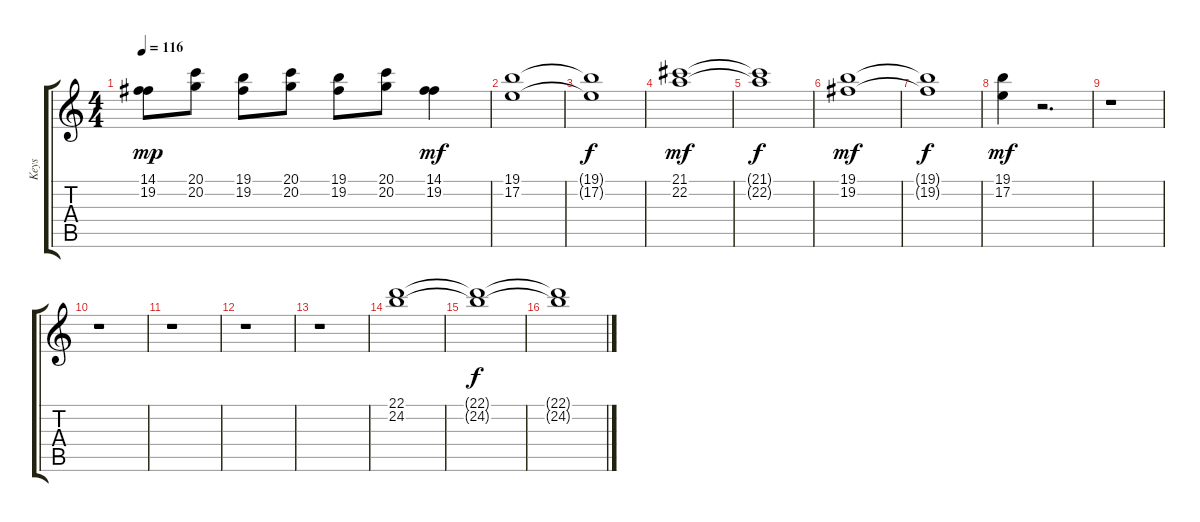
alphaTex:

\track ("Keys" "Keys") {instrument rockorgan}
\staff {score tabs}
\tuning (E4 B3 G3 D3 A2 E2) {hide}
\ts (4 4)
\tempo 116
\clef g2
\ks c
(14.1 19.2).8{dy mp} (20.1 20.2).8 (19.1 19.2).8 (20.1 20.2).8 (19.1 19.2).8 (20.1 20.2).8 (14.1 19.2).4{dy mf} |
(19.1 17.2).1 |
(19.1{t} 17.2{t}).1{dy f} |
(21.1 22.2).1{dy mf} |
(21.1{t} 22.2{t}).1{dy f} |
(19.1 19.2).1{dy mf} |
(19.1{t} 19.2{t}).1{dy f} |
(19.1 17.2).4{dy mf} r.2{d} |
r.1 |
r.1 |
r.1 |
r.1 |
r.1 |
(22.1 24.2).1 |
(22.1{t} 24.2{t}).1{dy f} |
(22.1{t} 24.2{t}).1
